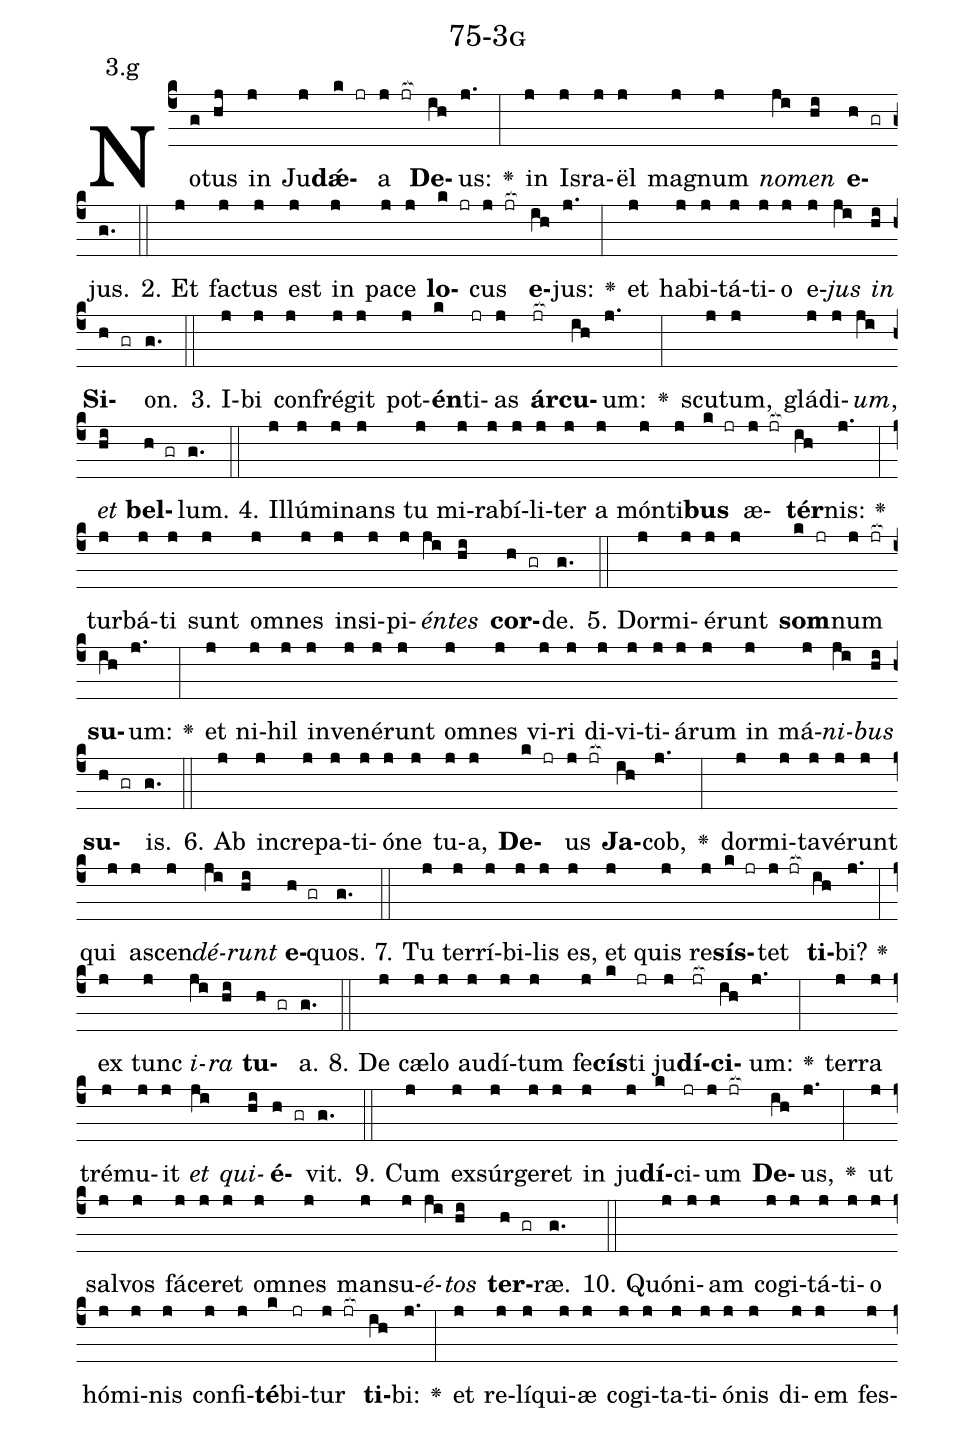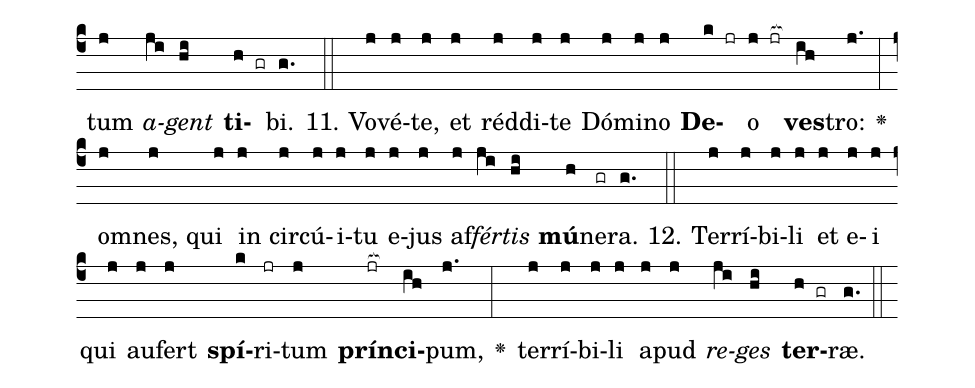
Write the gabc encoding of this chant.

name: 75-3g;
annotation: 3.g;
%%
(c4)No(g)tus(hj) in(j) Ju(j)<b>dǽ</b>(k jr)a(j jr[ocb:1{]) <b>De</b>(ih[ocb:0}])us:(j.) <v>\greheightstar</v>(:) in(j) Is(j)ra(j)ël(j) ma(j)gnum(j) <i>no</i>(ji)<i>men</i>(hi) <b>e</b>(h gr)jus.(g.) (::)
2. Et(j) fac(j)tus(j) est(j) in(j) pa(j)ce(j) <b>lo</b>(k jr)cus(j jr[ocb:1{]) <b>e</b>(ih[ocb:0}])jus:(j.) <v>\greheightstar</v>(:) et(j) ha(j)bi(j)tá(j)ti(j)o(j) e(j)<i>jus</i>(ji) <i>in</i>(hi) <b>Si</b>(h gr)on.(g.) (::)
3. I(j)bi(j) con(j)fré(j)git(j) pot(j)<b>én</b>(k)ti(jr)as(j) <b>ár</b>(jr[ocb:1{])<b>cu</b>(ih[ocb:0}])um:(j.) <v>\greheightstar</v>(:) scu(j)tum,(j) glá(j)di(j)<i>um</i>,(ji) <i>et</i>(hi) <b>bel</b>(h gr)lum.(g.) (::)
4. Il(j)lú(j)mi(j)nans(j) tu(j) mi(j)ra(j)bí(j)li(j)ter(j) a(j) món(j)ti(j)<b>bus</b>(k jr) æ(j jr[ocb:1{])<b>tér</b>(ih[ocb:0}])nis:(j.) <v>\greheightstar</v>(:) tur(j)bá(j)ti(j) sunt(j) om(j)nes(j) in(j)si(j)pi(j)<i>én</i>(ji)<i>tes</i>(hi) <b>cor</b>(h gr)de.(g.) (::)
5. Dor(j)mi(j)é(j)runt(j) <b>som</b>(k jr)num(j jr[ocb:1{]) <b>su</b>(ih[ocb:0}])um:(j.) <v>\greheightstar</v>(:) et(j) ni(j)hil(j) in(j)ve(j)né(j)runt(j) om(j)nes(j) vi(j)ri(j) di(j)vi(j)ti(j)á(j)rum(j) in(j) má(j)<i>ni</i>(ji)<i>bus</i>(hi) <b>su</b>(h gr)is.(g.) (::)
6. Ab(j) in(j)cre(j)pa(j)ti(j)ó(j)ne(j) tu(j)a,(j) <b>De</b>(k jr)us(j jr[ocb:1{]) <b>Ja</b>(ih[ocb:0}])cob,(j.) <v>\greheightstar</v>(:) dor(j)mi(j)ta(j)vé(j)runt(j) qui(j) a(j)scen(j)<i>dé</i>(ji)<i>runt</i>(hi) <b>e</b>(h gr)quos.(g.) (::)
7. Tu(j) ter(j)rí(j)bi(j)lis(j) es,(j) et(j) quis(j) re(j)<b>sís</b>(k jr)tet(j jr[ocb:1{]) <b>ti</b>(ih[ocb:0}])bi?(j.) <v>\greheightstar</v>(:) ex(j) tunc(j) <i>i</i>(ji)<i>ra</i>(hi) <b>tu</b>(h gr)a.(g.) (::)
8. De(j) cæ(j)lo(j) au(j)dí(j)tum(j) fe(j)<b>cís</b>(k)ti(jr) ju(j)<b>dí</b>(jr[ocb:1{])<b>ci</b>(ih[ocb:0}])um:(j.) <v>\greheightstar</v>(:) ter(j)ra(j) tré(j)mu(j)it(j) <i>et</i>(ji) <i>qui</i>(hi)<b>é</b>(h gr)vit.(g.) (::)
9. Cum(j) ex(j)súr(j)ge(j)ret(j) in(j) ju(j)<b>dí</b>(k)ci(jr)um(j jr[ocb:1{]) <b>De</b>(ih[ocb:0}])us,(j.) <v>\greheightstar</v>(:) ut(j) sal(j)vos(j) fá(j)ce(j)ret(j) om(j)nes(j) man(j)su(j)<i>é</i>(ji)<i>tos</i>(hi) <b>ter</b>(h gr)ræ.(g.) (::)
10. Quón(j)i(j)am(j) co(j)gi(j)tá(j)ti(j)o(j) hó(j)mi(j)nis(j) con(j)fi(j)<b>té</b>(k)bi(jr)tur(j jr[ocb:1{]) <b>ti</b>(ih[ocb:0}])bi:(j.) <v>\greheightstar</v>(:) et(j) re(j)lí(j)qui(j)æ(j) co(j)gi(j)ta(j)ti(j)ó(j)nis(j) di(j)em(j) fes(j)tum(j) <i>a</i>(ji)<i>gent</i>(hi) <b>ti</b>(h gr)bi.(g.) (::)
11. Vo(j)vé(j)te,(j) et(j) réd(j)di(j)te(j) Dó(j)mi(j)no(j) <b>De</b>(k jr)o(j jr[ocb:1{]) <b>ves</b>(ih[ocb:0}])tro:(j.) <v>\greheightstar</v>(:) om(j)nes,(j) qui(j) in(j) cir(j)cú(j)i(j)tu(j) e(j)jus(j) af(j)<i>fér</i>(ji)<i>tis</i>(hi) <b>mú</b>(h)ne(gr)ra.(g.) (::)
12. Ter(j)rí(j)bi(j)li(j) et(j) e(j)i(j) qui(j) au(j)fert(j) <b>spí</b>(k)ri(jr)tum(j) <b>prín</b>(jr[ocb:1{])<b>ci</b>(ih[ocb:0}])pum,(j.) <v>\greheightstar</v>(:) ter(j)rí(j)bi(j)li(j) a(j)pud(j) <i>re</i>(ji)<i>ges</i>(hi) <b>ter</b>(h gr)ræ.(g.) (::)
